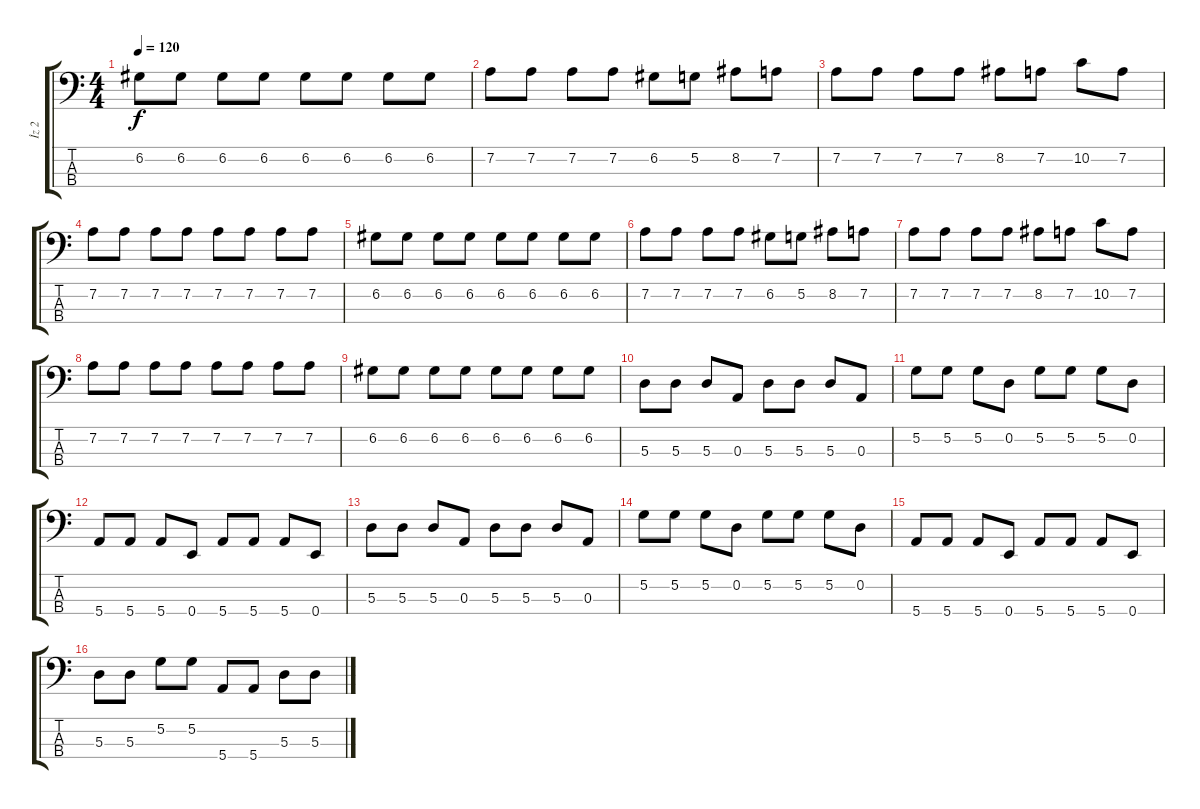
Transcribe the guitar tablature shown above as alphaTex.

\track ("İz 2" "İz 2") {instrument electricbassfinger}
\staff {score tabs}
\tuning (G2 D2 A1 E1) {hide}
\ts (4 4)
\tempo 120
\clef f4
\ks c
6.2.8{dy f} 6.2.8 6.2.8 6.2.8 6.2.8 6.2.8 6.2.8 6.2.8 |
7.2.8 7.2.8 7.2.8 7.2.8 6.2.8 5.2.8 8.2.8 7.2.8 |
7.2.8 7.2.8 7.2.8 7.2.8 8.2.8 7.2.8 10.2.8 7.2.8 |
7.2.8 7.2.8 7.2.8 7.2.8 7.2.8 7.2.8 7.2.8 7.2.8 |
6.2.8 6.2.8 6.2.8 6.2.8 6.2.8 6.2.8 6.2.8 6.2.8 |
7.2.8 7.2.8 7.2.8 7.2.8 6.2.8 5.2.8 8.2.8 7.2.8 |
7.2.8 7.2.8 7.2.8 7.2.8 8.2.8 7.2.8 10.2.8 7.2.8 |
7.2.8 7.2.8 7.2.8 7.2.8 7.2.8 7.2.8 7.2.8 7.2.8 |
6.2.8 6.2.8 6.2.8 6.2.8 6.2.8 6.2.8 6.2.8 6.2.8 |
5.3.8 5.3.8 5.3.8 0.3.8 5.3.8 5.3.8 5.3.8 0.3.8 |
5.2.8 5.2.8 5.2.8 0.2.8 5.2.8 5.2.8 5.2.8 0.2.8 |
5.4.8 5.4.8 5.4.8 0.4.8 5.4.8 5.4.8 5.4.8 0.4.8 |
5.3.8 5.3.8 5.3.8 0.3.8 5.3.8 5.3.8 5.3.8 0.3.8 |
5.2.8 5.2.8 5.2.8 0.2.8 5.2.8 5.2.8 5.2.8 0.2.8 |
5.4.8 5.4.8 5.4.8 0.4.8 5.4.8 5.4.8 5.4.8 0.4.8 |
5.3.8 5.3.8 5.2.8 5.2.8 5.4.8 5.4.8 5.3.8 5.3.8
